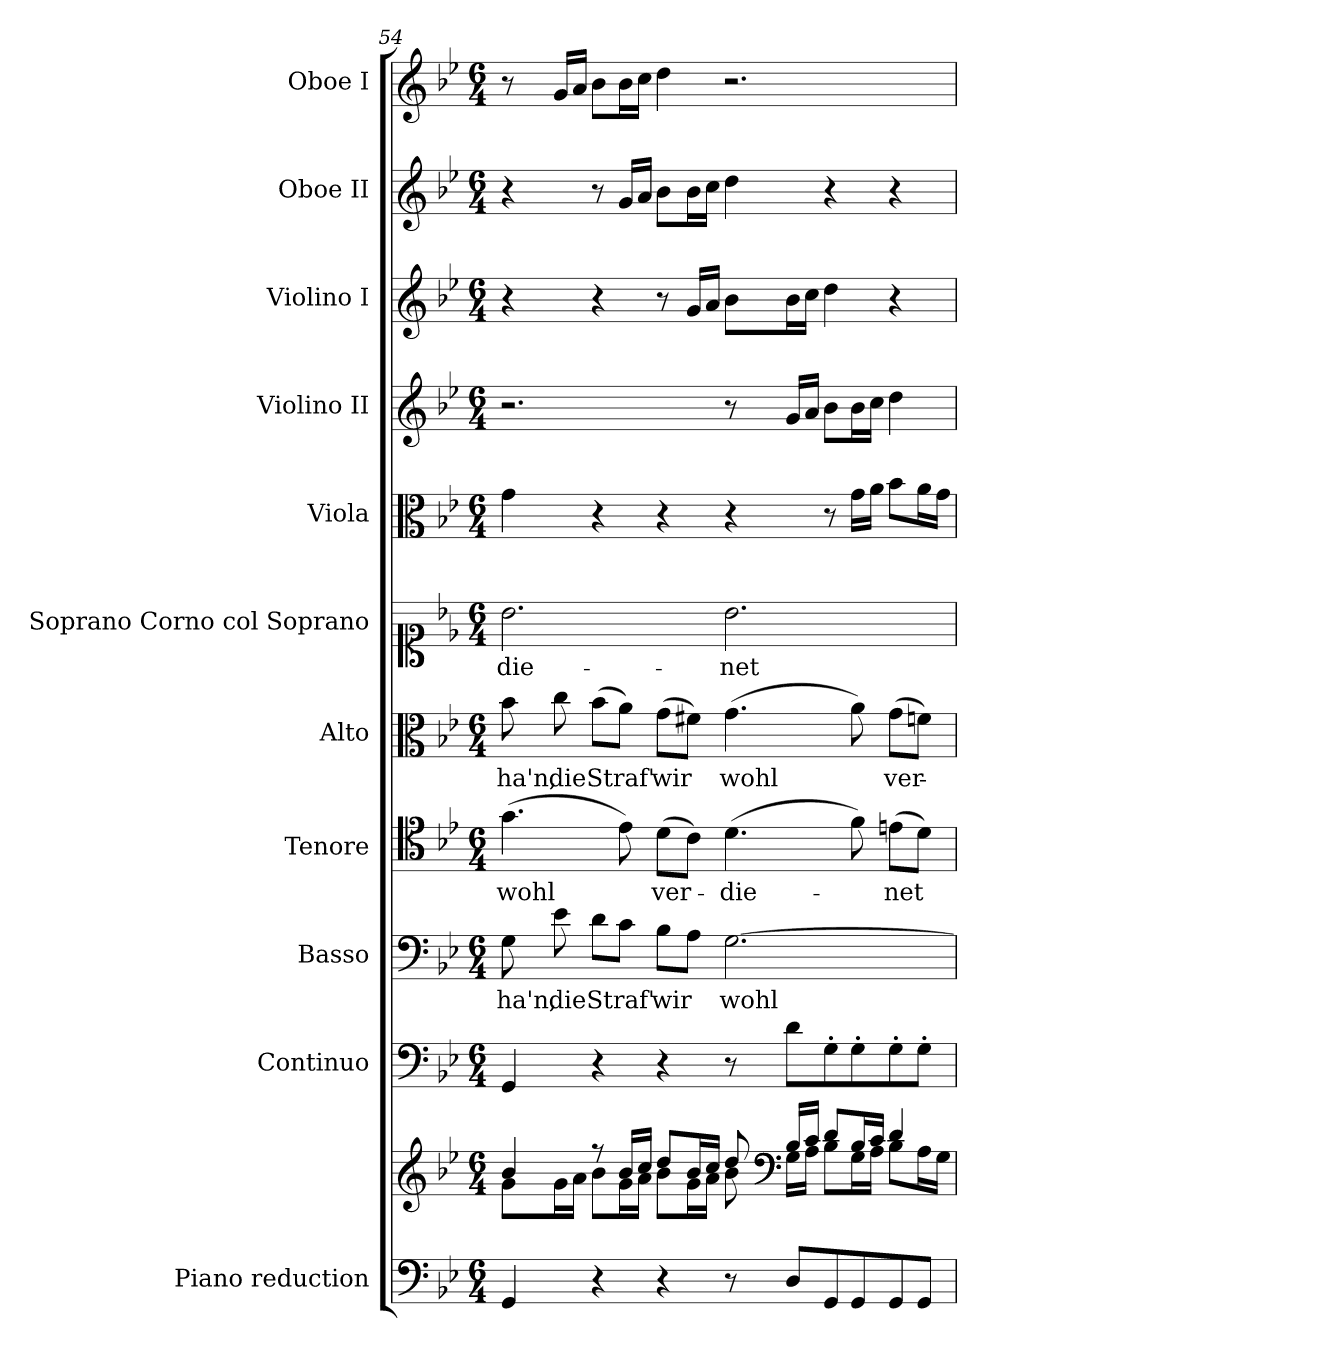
**kern	**kern	**kern	**kern	**text	**kern	**text	**kern	**text	**kern	**text	**kern	**kern	**kern	**kern	**kern
*part11	*part11	*part10	*part9	*part9	*part8	*part8	*part7	*part7	*part6	*part6	*part5	*part4	*part3	*part2	*part1
*staff12	*staff11	*staff10	*staff9	*staff9	*staff8	*staff8	*staff7	*staff7	*staff6	*staff6	*staff5	*staff4	*staff3	*staff2	*staff1
*I"Piano reduction	*	*I"Continuo	*I"Basso	*	*I"Tenore	*	*I"Alto	*	*I"Soprano Corno col Soprano	*	*I"Viola	*I"Violino II	*I"Violino I	*I"Oboe II	*I"Oboe I
*I'Pno	*	*	*	*	*	*	*	*	*	*	*I'Vla	*I'Vln	*I'Vln	*I'Ob	*I'Ob
!!LO:PB:g=z
*clefF4	*clefG2	*clefF4	*clefF4	*	*clefC4	*	*clefC3	*	*clefC1	*	*clefC3	*clefG2	*clefG2	*clefG2	*clefG2
*k[b-e-]	*k[b-e-]	*k[b-e-]	*k[b-e-]	*	*k[b-e-]	*	*k[b-e-]	*	*k[b-e-]	*	*k[b-e-]	*k[b-e-]	*k[b-e-]	*k[b-e-]	*k[b-e-]
*M6/4	*M6/4	*M6/4	*M6/4	*	*M6/4	*	*M6/4	*	*M6/4	*	*M6/4	*M6/4	*M6/4	*M6/4	*M6/4
=54	=54	=54	=54	=54	=54	=54	=54	=54	=54	=54	=54	=54	=54	=54	=54
*	*^	*	*	*	*	*	*	*	*	*	*	*	*	*	*
!	!	!	!	!	!LO:LY:b	!	!LO:LY:b	!	!LO:LY:b	!	!LO:LY:b	!	!	!	!	!
4GG/	4b-/	8g\L	4GG/	8G\	ha'n,	(>4.g\	wohl	8b-\	ha'n,	2.b-\	-die-	4g\	2.r	4r	4r	8r
!	!	!	!	!	!LO:LY:b	!	!	!	!LO:LY:b	!	!	!	!	!	!	!
.	.	16g\L	.	8e-\	die	.	.	8cc\	die	.	.	.	.	.	.	16g/LL
.	.	16a\JJ	.	.	.	.	.	.	.	.	.	.	.	.	.	16a/JJ
!	!	!	!	!	!LO:LY:b	!	!	!	!LO:LY:b	!	!	!	!	!	!	!
4r	8r	8b-\L	4r	8d\L	Straf'	.	.	(>8b-\L	Straf'	.	.	4r	.	4r	8r	8b-\L
.	16b-/LL	16g\L	.	8c\J	.	8e-\)	.	8a\J)	.	.	.	.	.	.	16g/LL	16b-\L
.	16cc/JJ	16a\JJ	.	.	.	.	.	.	.	.	.	.	.	.	16a/JJ	16cc\JJ
!	!	!	!	!	!LO:LY:b	!	!LO:LY:b	!	!LO:LY:b	!	!	!	!	!	!	!
4r	8dd/L	8b-\L	4r	8B-\L	wir	(>8d\L	ver-	(>8g\L	wir	.	.	4r	.	8r	8b-\L	4dd\
.	16b-/L	16g\L	.	8A\J	.	8c\J)	.	8f#X\J)	.	.	.	.	.	16g/LL	16b-\L	.
.	16cc/JJ	16a\JJ	.	.	.	.	.	.	.	.	.	.	.	16a/JJ	16cc\JJ	.
!	!	!	!	!	!LO:LY:b	!	!LO:LY:b	!	!LO:LY:b	!	!LO:LY:b	!	!	!	!	!
8r	8dd/	8b-\	8r	[2.G\	wohl	(>4.d\	-die-	(>4.g\	wohl	2.b-\	-net	4r	8r	8b-\L	4dd\	2.r
*	*clefF4	*	*	*	*	*	*	*	*	*	*	*	*	*	*	*
8D/L	16B-/LL	16G\LL	8d\L	.	.	.	.	.	.	.	.	.	16g/LL	16b-\L	.	.
.	16c/JJ	16A\JJ	.	.	.	.	.	.	.	.	.	.	16a/JJ	16cc\JJ	.	.
8GG/	8d/L	8B-\L	8G'\	.	.	.	.	.	.	.	.	8r	8b-\L	4dd\	4r	.
8GG/	16B-/L	16G\L	8G'\	.	.	8f\)	.	8a\)	.	.	.	16g\LL	16b-\L	.	.	.
.	16c/JJ	16A\JJ	.	.	.	.	.	.	.	.	.	16a\JJ	16cc\JJ	.	.	.
!	!	!	!	!	!	!	!LO:LY:b	!	!LO:LY:b	!	!	!	!	!	!	!
8GG/	4d/	8B-\L	8G'\	.	.	(>8en\L	-net	(>8g\L	ver-	.	.	8b-\L	4dd\	4r	4r	.
8GG/J	.	16A\L	8G'\J	.	.	8d\J)	.	8fn\J)	.	.	.	16a\L	.	.	.	.
.	.	16G\JJ	.	.	.	.	.	.	.	.	.	16g\JJ	.	.	.	.
*	*v	*v	*	*	*	*	*	*	*	*	*	*	*	*	*	*
=	=	=	=	=	=	=	=	=	=	=	=	=	=	=	=
*-	*-	*-	*-	*-	*-	*-	*-	*-	*-	*-	*-	*-	*-	*-	*-
